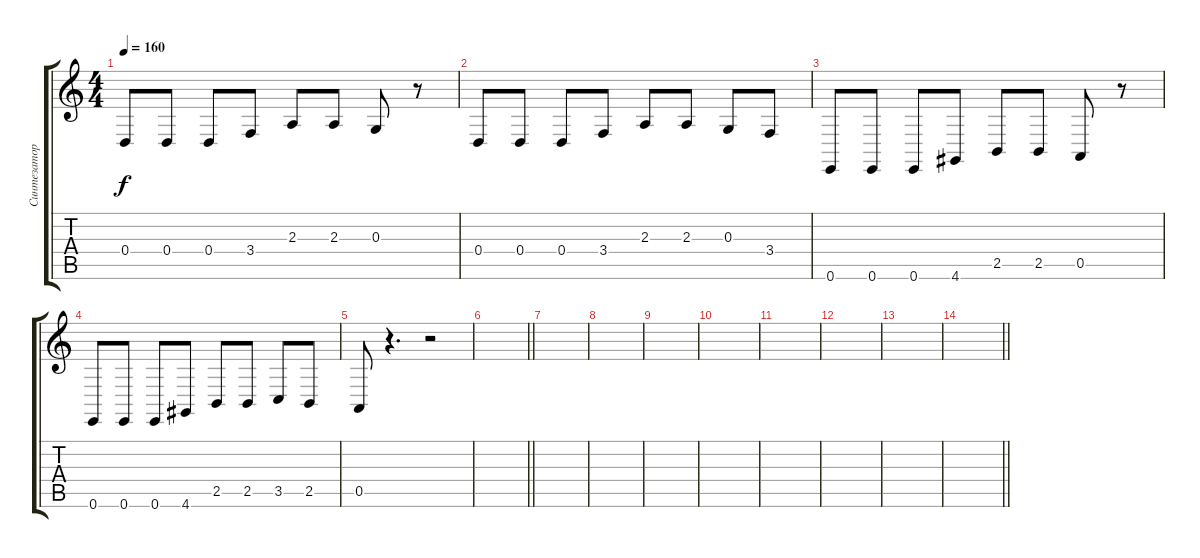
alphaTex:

\track ("Синтезатор" "Синтезатор") {instrument shamisen}
\staff {score tabs}
\tuning (E4 B3 G3 D3 A2 E2) {hide}
\ts (4 4)
\tempo 160
\clef g2
\ks c
0.4.8{dy f} 0.4.8 0.4.8 3.4.8 2.3.8 2.3.8 0.3.8 r.8 |
0.4.8 0.4.8 0.4.8 3.4.8 2.3.8 2.3.8 0.3.8 3.4.8 |
0.6.8 0.6.8 0.6.8 4.6.8 2.5.8 2.5.8 0.5.8 r.8 |
0.6.8 0.6.8 0.6.8 4.6.8 2.5.8 2.5.8 3.5.8 2.5.8 |
0.5.8 r.4{d} r.2 |
\barLineRight lightlight
|
|
|
|
|
|
|
|
\barLineRight lightlight
